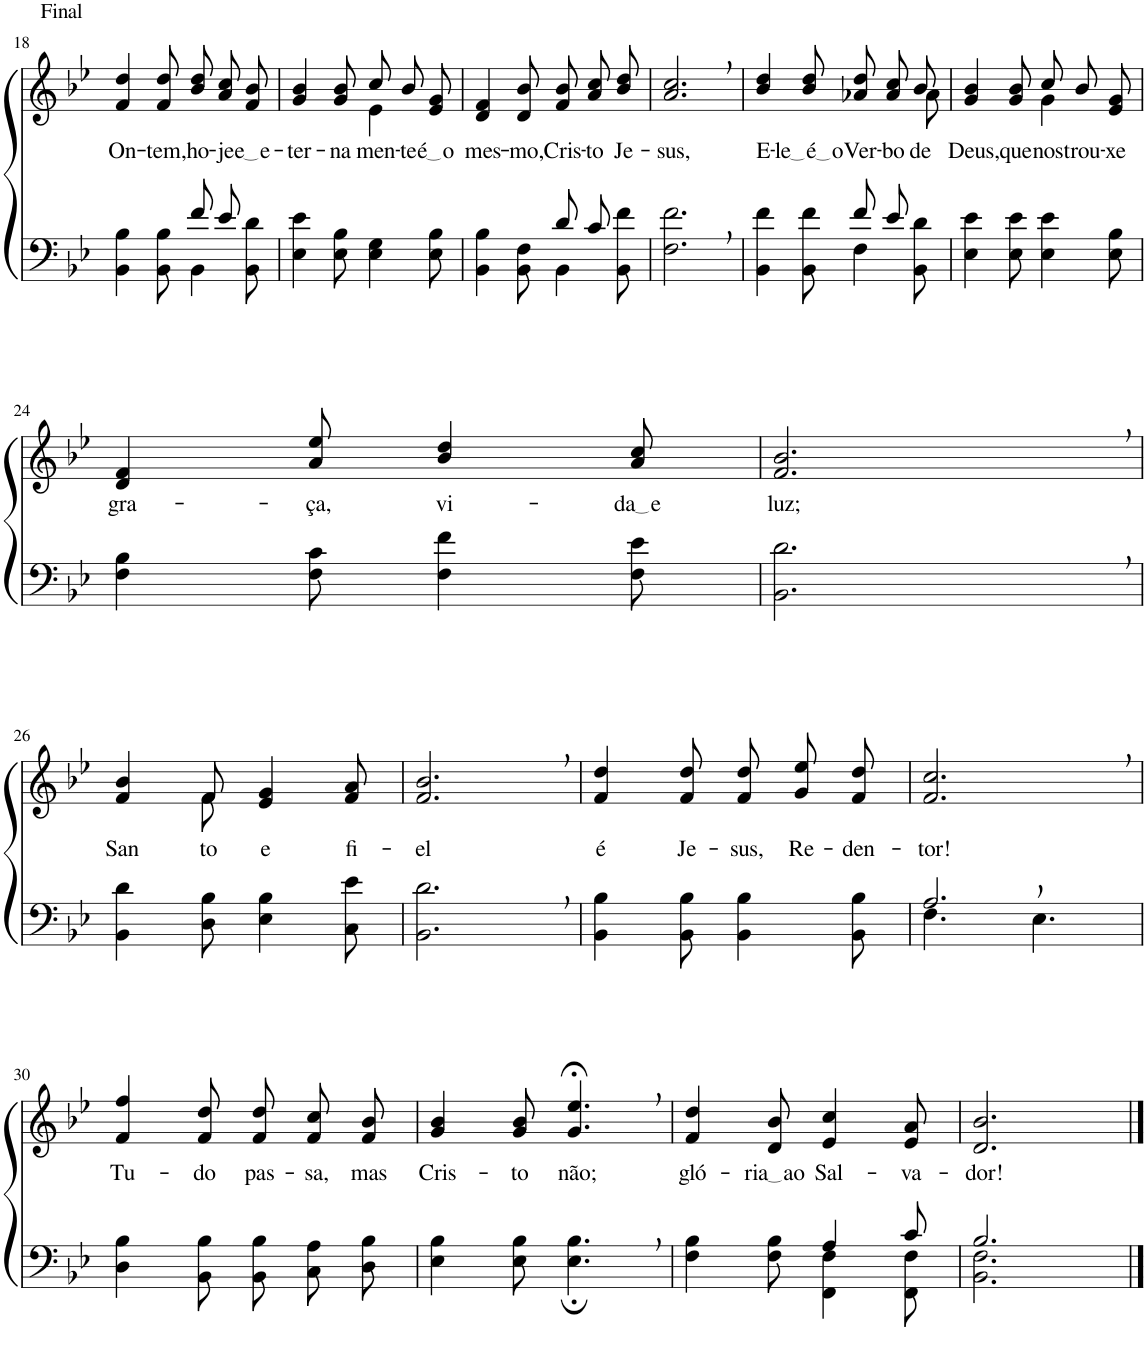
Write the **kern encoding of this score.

**kern	**kern	**text
*part2	*part1	*part1
*staff2	*staff1	*staff1
*I"Parte III e IV	*I"Parte I e II	*
!!LO:PB:g=z
*clefF4	*clefG2	*
*Trd1c2	*Trd1c2	*
*k[b-e-]	*k[b-e-]	*
*M6/8	*M6/8	*
=18	=18	=18
*^	*	*
!	!	!LO:TX:a:t=Final	!
!	!	!	!LO:LY:b
4.ryy	4BB-\ 4B-\	4f/ 4dd/	On-
!	!	!	!LO:LY:b
.	8BB-\ 8B-\	8f/ 8dd/	-tem,
!	!	!	!LO:LY:b
8f/L	4BB-\	8b-\ 8dd\L	ho-
!	!	!	!LO:LY:b
8e-/J	.	8a\ 8cc\	-je
!	!	!	!LO:LY:b
8ryy	8BB-\ 8d\	8f\ 8b-\J	e e
=19	=19	=19	=19
!	!	!	!LO:LY:b
*v	*v	*^	*
4E-\ 4e-\	4g/ 4b-/	4.ryy	-ter-
!	!	!	!LO:LY:b
8E-\ 8B-\	8g/ 8b-/	.	-na-
!	!	!	!LO:LY:b
4E-\ 4G\	8cc/L	4e-\	-men-
!	!	!	!LO:LY:b
.	8b-/	.	-te
!	!	!	!LO:LY:b
8E-\ 8B-\	8e-/ 8g/J	8ryy	é o
=20	=20	=20	=20
*^	*	*	*
!	!	!	!	!LO:LY:b
*	*	*v	*v	*
4.ryy	4BB-\ 4B-\	4d/ 4f/	mes-
!	!	!	!LO:LY:b
.	8BB-\ 8F\	8d/ 8b-/	-mo,
!	!	!	!LO:LY:b
8d/L	4BB-\	8f/ 8b-/L	Cris-
!	!	!	!LO:LY:b
8c/J	.	8a/ 8cc/	-to
!	!	!	!LO:LY:b
8ryy	8BB-\ 8f\	8b-/ 8dd/J	Je-
=21	=21	=21	=21
!	!	!	!LO:LY:b
*v	*v	*	*
2.F\, 2.f\,	2.a/, 2.cc/,	-sus,
=22	=22	=22
*^	*	*
!	!	!	!LO:LY:b
*	*	*^	*
4.ryy	4BB-\ 4f\	4b-/ 4dd/	8ryy	E-
!	!	!	!	!LO:LY:b
*	*	*v	*v	*
.	8BB-\ 8f\	8b-/ 8dd/	le é o
!	!	!	!LO:LY:b
8f/L	4F\	8a-X/ 8dd/L	Ver-
!	!	!	!LO:LY:b
8e-/J	.	8a-/ 8cc/	-bo
*	*	*^	*
!	!	!	!	!LO:LY:b
8ryy	8BB-\ 8d\	8b-/J	8a-\	de
=23	=23	=23	=23	=23
!	!	!	!	!LO:LY:b
*v	*v	*	*	*
4E-\ 4e-\	4g/ 4b-/	4.ryy	Deus,
!	!	!	!LO:LY:b
8E-\ 8e-\	8g/ 8b-/	.	que
!	!	!	!LO:LY:b
4E-\ 4e-\	8cc/L	4g\	nos
!	!	!	!LO:LY:b
.	8b-/	.	trou-
!	!	!	!LO:LY:b
8E-\ 8B-\	8e-/ 8g/J	8ryy	-xe
!!LO:LB:g=z
=24	=24	=24	=24
!	!	!	!LO:LY:b
*	*v	*v	*
4F\ 4B-\	4d/ 4f/	gra-
!	!	!LO:LY:b
8F\ 8c\	8a/ 8ee-/	-ça,
!	!	!LO:LY:b
4F\ 4f\	4b-/ 4dd/	vi-
!	!	!LO:LY:b
8F\ 8e-\	8a/ 8cc/	da e
=25	=25	=25
!	!	!LO:LY:b
2.BB-\, 2.d\,	2.f/, 2.b-/,	luz;
!!LO:LB:g=z
=26	=26	=26
!	!	!LO:LY:b
*	*^	*
4BB-\ 4d\	4f/ 4b-/	4ryy	San-
!	!	!	!LO:LY:b
8D\ 8B-\	8f/	8f\	-to
!	!	!	!LO:LY:b
4E-\ 4B-\	4e-/ 4g/	4.ryy	e
!	!	!	!LO:LY:b
8C\ 8e-\	8f/ 8a/	.	fi-
*	*v	*v	*
=27	=27	=27
!	!	!LO:LY:b
2.BB-\, 2.d\,	2.f/, 2.b-/,	-el
=28	=28	=28
!	!	!LO:LY:b
4BB-\ 4B-\	4f/ 4dd/	é
!	!	!LO:LY:b
8BB-\ 8B-\	8f/ 8dd/	Je-
!	!	!LO:LY:b
4BB-\ 4B-\	8f/ 8dd/L	-sus,
!	!	!LO:LY:b
.	8g/ 8ee-/	Re-
!	!	!LO:LY:b
8BB-\ 8B-\	8f/ 8dd/J	-den-
=29	=29	=29
*^	*	*
!	!	!	!LO:LY:b
2.A,/	4.F\	2.f/, 2.cc/,	-tor!
.	4.E-\	.	.
!!LO:LB:g=z
=30	=30	=30	=30
!	!	!	!LO:LY:b
*v	*v	*	*
4D\ 4B-\	4f/ 4ff/	Tu-
!	!	!LO:LY:b
8BB-\ 8B-\	8f/ 8dd/	-do
!	!	!LO:LY:b
8BB-\ 8B-\L	8f/ 8dd/L	pas-
!	!	!LO:LY:b
8C\ 8A\	8f/ 8cc/	-sa,
!	!	!LO:LY:b
8D\ 8B-\J	8f/ 8b-/J	mas
=31	=31	=31
!	!	!LO:LY:b
4E-\ 4B-\	4g/ 4b-/	Cris-
!	!	!LO:LY:b
8E-\ 8B-\	8g/ 8b-/	-to
!	!	!LO:LY:b
4.E-\;, 4.B-\;,	4.g/;<, 4.ee-/;<,	não;
=32	=32	=32
*^	*	*
!	!	!	!LO:LY:b
4.ryy	4F\ 4B-\	4f/ 4dd/	gló-
!	!	!	!LO:LY:b
.	8F\ 8B-\	8d/ 8b-/	ria ao
!	!	!	!LO:LY:b
4A/	4FF\ 4F\	4e-/ 4cc/	Sal-
!	!	!	!LO:LY:b
8c/	8FF\ 8F\	8e-/ 8a/	-va-
=33	=33	=33	=33
!	!	!	!LO:LY:b
2.B-/	2.BB-\ 2.F\	2.d/ 2.b-/	-dor!
*v	*v	*	*
==	==	==
*-	*-	*-
